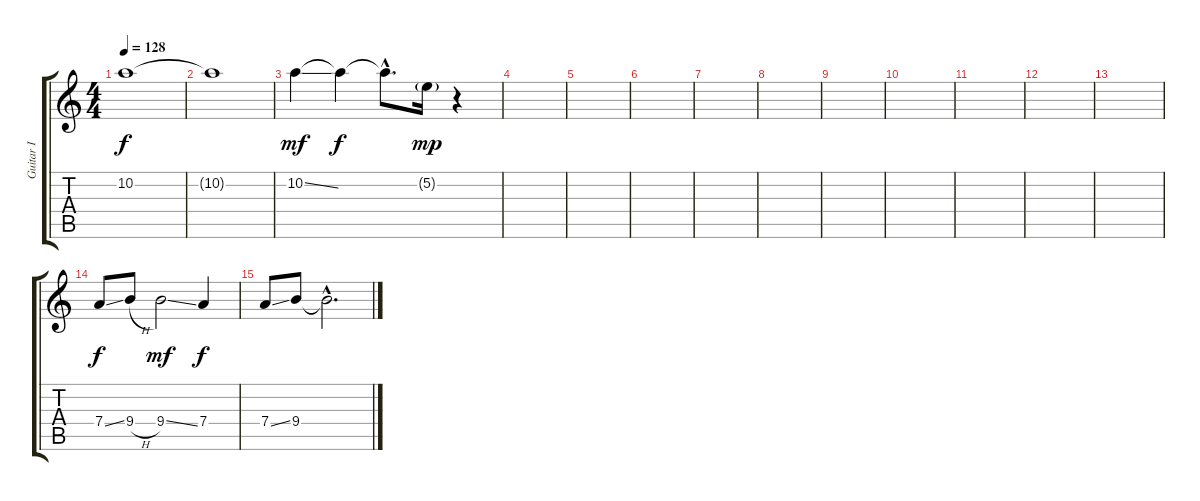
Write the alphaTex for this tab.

\track ("Guitar I" "Guitar I") {instrument overdrivenguitar}
\staff {score tabs}
\tuning (E4 B3 G3 D3 A2 E2) {hide}
\ts (4 4)
\tempo 128
\clef g2
\ks c
10.2{t}.1{dy f} |
10.2{t}.1 |
10.2{ss}.4{dy mf} 10.2{t}.4{dy f} 10.2{hac t}.8{d} 5.2{g}.16{dy mp} r.4 |
|
|
|
|
|
|
|
|
|
|
7.4{ss}.8{dy f} 9.4{h}.8 9.4{ss}.2{dy mf} 7.4.4{dy f} |
7.4{ss}.8 9.4.8 9.4{hac t}.2{d}
